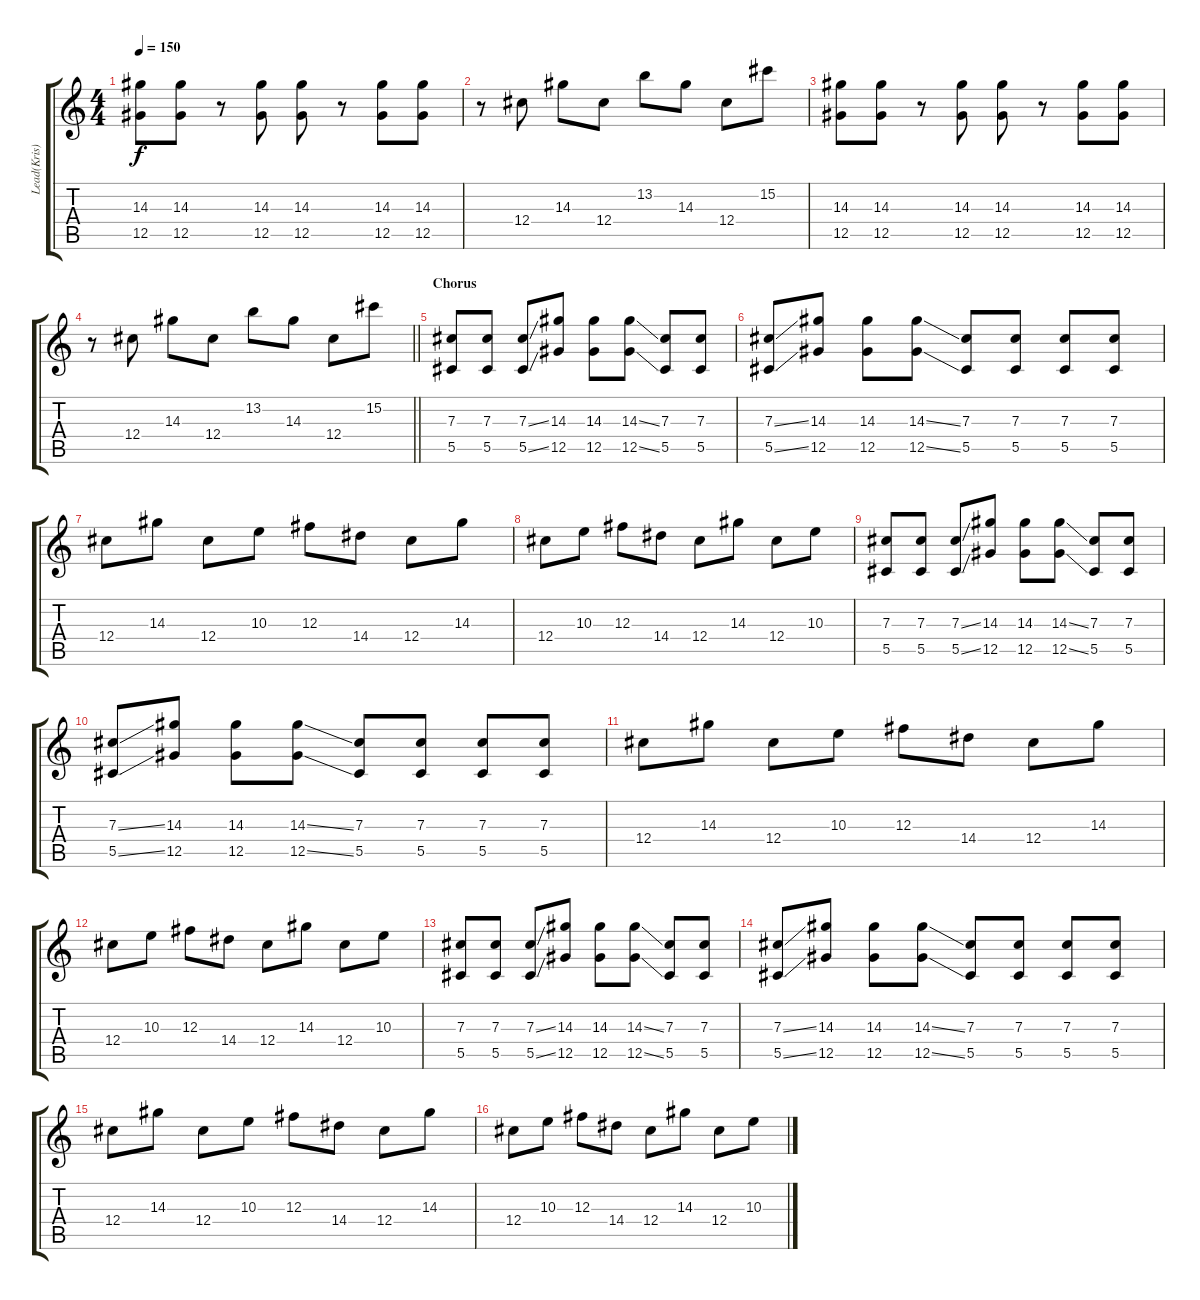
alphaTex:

\track ("Lead(Kris)" "Lead(Kris)") {instrument distortionguitar}
\staff {score tabs}
\tuning (Eb4 Bb3 Gb3 Db3 Ab2 Db2) {hide}
\ts (4 4)
\tempo 150
\clef g2
\ks c
(14.3 12.5).8{dy f} (14.3 12.5).8 r.8 (14.3 12.5).8 (14.3 12.5).8 r.8 (14.3 12.5).8 (14.3 12.5).8 |
r.8 12.4.8 14.3.8 12.4.8 13.2.8 14.3.8 12.4.8 15.2.8 |
(14.3 12.5).8 (14.3 12.5).8 r.8 (14.3 12.5).8 (14.3 12.5).8 r.8 (14.3 12.5).8 (14.3 12.5).8 |
\barLineRight lightlight
r.8 12.4.8 14.3.8 12.4.8 13.2.8 14.3.8 12.4.8 15.2.8 |
\section ("" "Chorus")
(7.3 5.5).8{volume 13} (7.3 5.5).8 (7.3{ss} 5.5{ss}).8 (14.3 12.5).8 (14.3 12.5).8 (14.3{ss} 12.5{ss}).8 (7.3 5.5).8 (7.3 5.5).8 |
(7.3{ss} 5.5{ss}).8 (14.3 12.5).8 (14.3 12.5).8 (14.3{ss} 12.5{ss}).8 (7.3 5.5).8 (7.3 5.5).8 (7.3 5.5).8 (7.3 5.5).8 |
12.4.8 14.3.8 12.4.8 10.3.8 12.3.8 14.4.8 12.4.8 14.3.8 |
12.4.8 10.3.8 12.3.8 14.4.8 12.4.8 14.3.8 12.4.8 10.3.8 |
(7.3 5.5).8 (7.3 5.5).8 (7.3{ss} 5.5{ss}).8 (14.3 12.5).8 (14.3 12.5).8 (14.3{ss} 12.5{ss}).8 (7.3 5.5).8 (7.3 5.5).8 |
(7.3{ss} 5.5{ss}).8 (14.3 12.5).8 (14.3 12.5).8 (14.3{ss} 12.5{ss}).8 (7.3 5.5).8 (7.3 5.5).8 (7.3 5.5).8 (7.3 5.5).8 |
12.4.8 14.3.8 12.4.8 10.3.8 12.3.8 14.4.8 12.4.8 14.3.8 |
12.4.8 10.3.8 12.3.8 14.4.8 12.4.8 14.3.8 12.4.8 10.3.8 |
(7.3 5.5).8 (7.3 5.5).8 (7.3{ss} 5.5{ss}).8 (14.3 12.5).8 (14.3 12.5).8 (14.3{ss} 12.5{ss}).8 (7.3 5.5).8 (7.3 5.5).8 |
(7.3{ss} 5.5{ss}).8 (14.3 12.5).8 (14.3 12.5).8 (14.3{ss} 12.5{ss}).8 (7.3 5.5).8 (7.3 5.5).8 (7.3 5.5).8 (7.3 5.5).8 |
12.4.8 14.3.8 12.4.8 10.3.8 12.3.8 14.4.8 12.4.8 14.3.8 |
12.4.8 10.3.8 12.3.8 14.4.8 12.4.8 14.3.8 12.4.8 10.3.8
